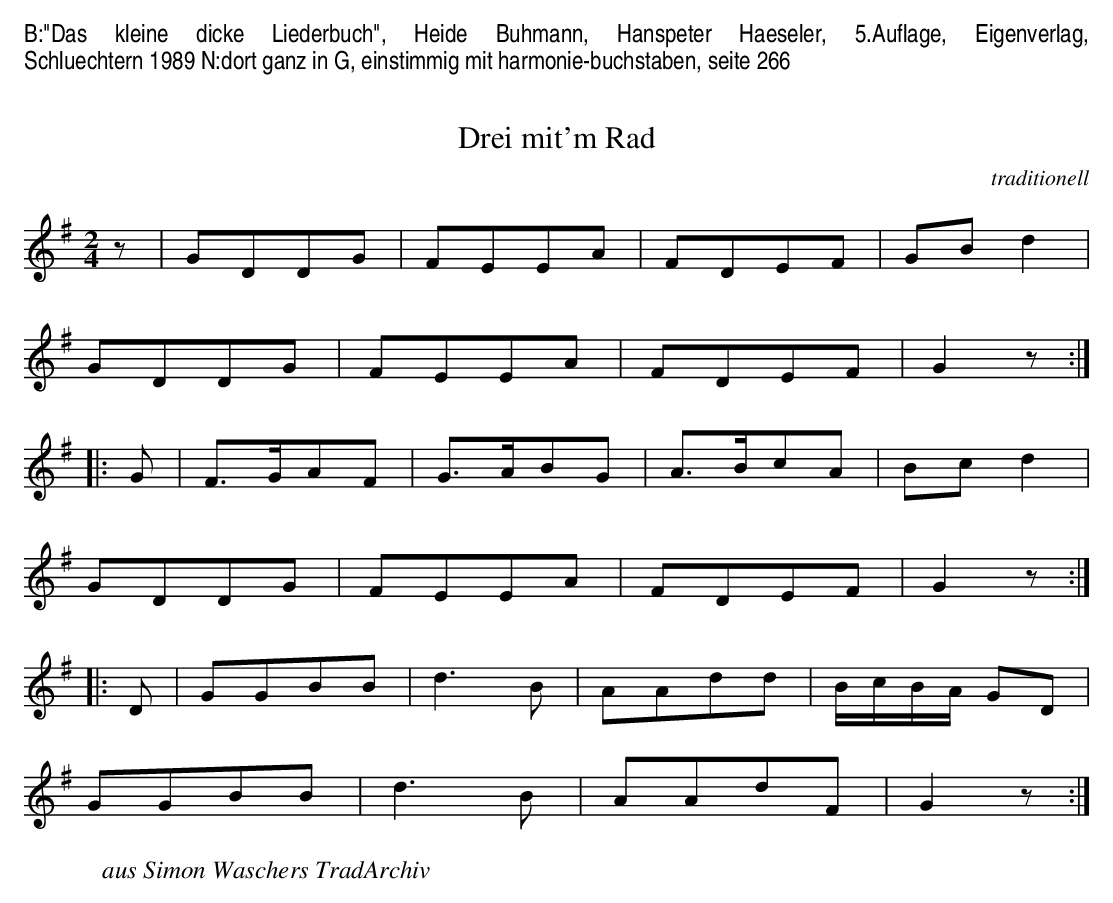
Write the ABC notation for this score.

X:1
T:Drei mit'm Rad
C:traditionell
%%textfont Helvetica-Narrow 10pt
%%begintext align
B:"Das kleine dicke Liederbuch", Heide Buhmann, Hanspeter Haeseler, 5.Auflage, Eigenverlag, Schluechtern 1989
N:dort ganz in G, einstimmig mit harmonie-buchstaben, seite 266
%%endtext
M:2/4
L:1/8
K:G
z |\
GDDG | FEEA | FDEF | GB d2 |
GDDG | FEEA | FDEF | G2 z :|
|: G |\
F>GAF | G>ABG | A>BcA | Bc d2 |
GDDG | FEEA | FDEF | G2 z :|
|: D |\
GGBB | d3 B | AAdd | B/c/B/A/ GD |
GGBB | d3 B | AAdF | G2 z :|
W:aus Simon Waschers TradArchiv
